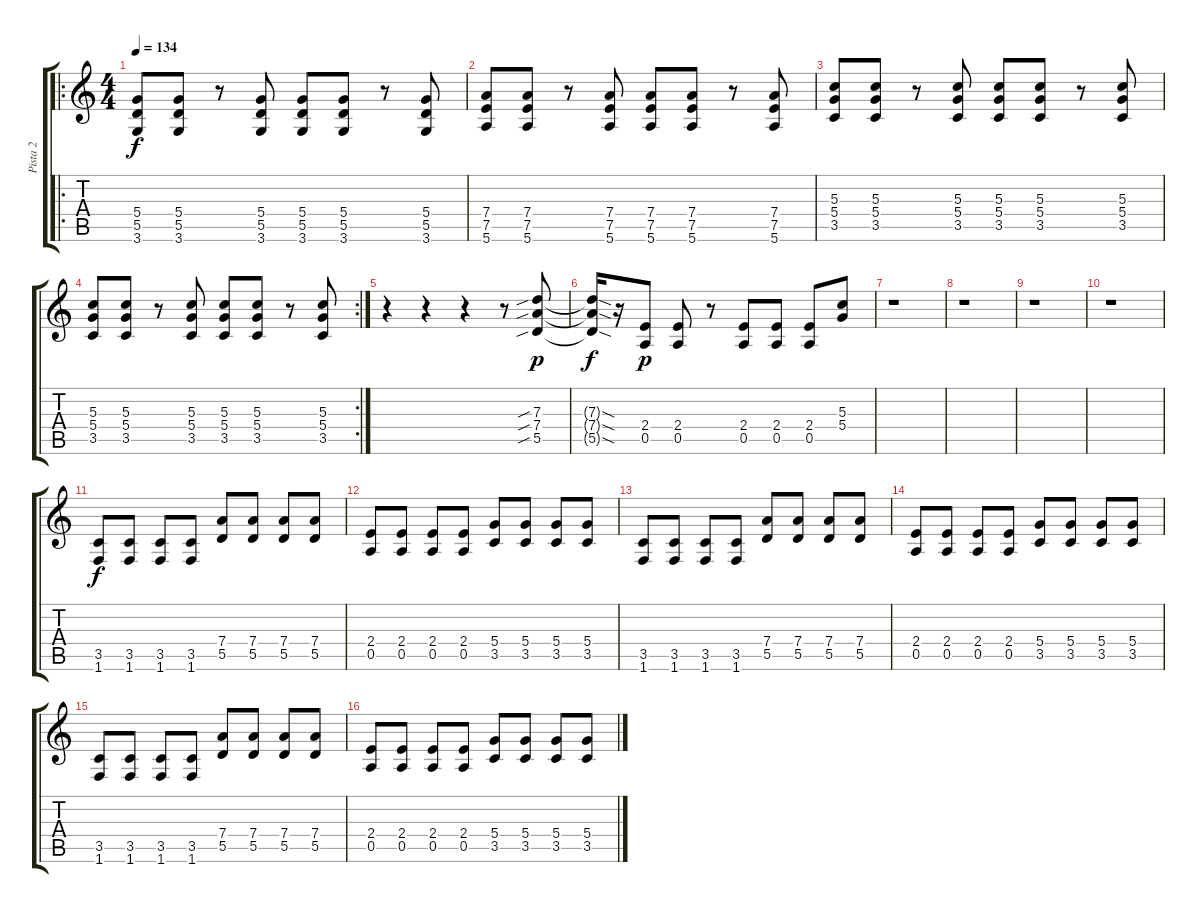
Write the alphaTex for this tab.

\track ("Pista 2" "Pista 2") {instrument overdrivenguitar}
\staff {score tabs}
\tuning (E4 B3 G3 D3 A2 E2) {hide}
\ro
\ts (4 4)
\tempo 134
\clef g2
\ks c
(5.4 5.5 3.6).8{dy f} (5.4 5.5 3.6).8 r.8 (5.4 5.5 3.6).8 (5.4 5.5 3.6).8 (5.4 5.5 3.6).8 r.8 (5.4 5.5 3.6).8 |
(7.4 7.5 5.6).8 (7.4 7.5 5.6).8 r.8 (7.4 7.5 5.6).8 (7.4 7.5 5.6).8 (7.4 7.5 5.6).8 r.8 (7.4 7.5 5.6).8 |
(5.3 5.4 3.5).8 (5.3 5.4 3.5).8 r.8 (5.3 5.4 3.5).8 (5.3 5.4 3.5).8 (5.3 5.4 3.5).8 r.8 (5.3 5.4 3.5).8 |
\rc 2
(5.3 5.4 3.5).8 (5.3 5.4 3.5).8 r.8 (5.3 5.4 3.5).8 (5.3 5.4 3.5).8 (5.3 5.4 3.5).8 r.8 (5.3 5.4 3.5).8 |
r.4 r.4 r.4 r.8 (7.3{sib} 7.4{sib} 5.5{sib}).8{dy p} |
(7.3{sod t} 7.4{sod t} 5.5{sod t}).16{dy f} r.16 (2.4 0.5).8{dy p} (2.4 0.5).8 r.8 (2.4 0.5).8 (2.4 0.5).8 (2.4 0.5).8 (5.3 5.4).8 |
r.1 |
r.1 |
r.1 |
r.1 |
(3.5 1.6).8{dy f} (3.5 1.6).8 (3.5 1.6).8 (3.5 1.6).8 (7.4 5.5).8 (7.4 5.5).8 (7.4 5.5).8 (7.4 5.5).8 |
(2.4 0.5).8 (2.4 0.5).8 (2.4 0.5).8 (2.4 0.5).8 (5.4 3.5).8 (5.4 3.5).8 (5.4 3.5).8 (5.4 3.5).8 |
(3.5 1.6).8 (3.5 1.6).8 (3.5 1.6).8 (3.5 1.6).8 (7.4 5.5).8 (7.4 5.5).8 (7.4 5.5).8 (7.4 5.5).8 |
(2.4 0.5).8 (2.4 0.5).8 (2.4 0.5).8 (2.4 0.5).8 (5.4 3.5).8 (5.4 3.5).8 (5.4 3.5).8 (5.4 3.5).8 |
(3.5 1.6).8 (3.5 1.6).8 (3.5 1.6).8 (3.5 1.6).8 (7.4 5.5).8 (7.4 5.5).8 (7.4 5.5).8 (7.4 5.5).8 |
(2.4 0.5).8 (2.4 0.5).8 (2.4 0.5).8 (2.4 0.5).8 (5.4 3.5).8 (5.4 3.5).8 (5.4 3.5).8 (5.4 3.5).8
